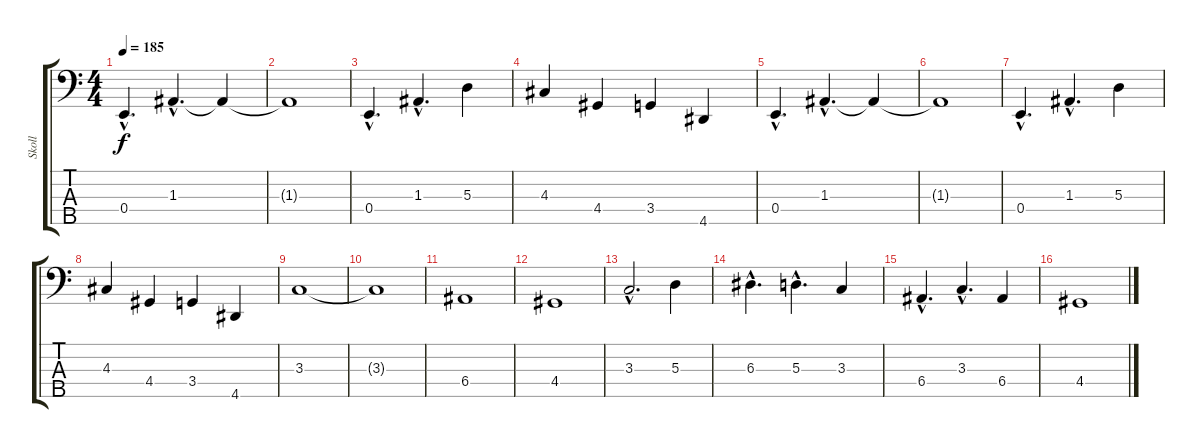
\track ("Skoll" "Skoll") {instrument electricbassfinger}
\staff {score tabs}
\tuning (G2 D2 A1 E1 B0) {hide}
\ts (4 4)
\tempo 185
\clef f4
\ks c
0.4{hac}.4{d dy f} 1.3{hac}.4{d} 1.3{t}.4 |
1.3{t}.1 |
0.4{hac}.4{d} 1.3{hac}.4{d} 5.3.4 |
4.3.4 4.4.4 3.4.4 4.5.4 |
0.4{hac}.4{d} 1.3{hac}.4{d} 1.3{t}.4 |
1.3{t}.1 |
0.4{hac}.4{d} 1.3{hac}.4{d} 5.3.4 |
4.3.4 4.4.4 3.4.4 4.5.4 |
3.3.1 |
3.3{t}.1 |
6.4.1 |
4.4.1 |
3.3{hac}.2{d} 5.3.4 |
6.3{hac}.4{d} 5.3{hac}.4{d} 3.3.4 |
6.4{hac}.4{d} 3.3{hac}.4{d} 6.4.4 |
4.4.1
